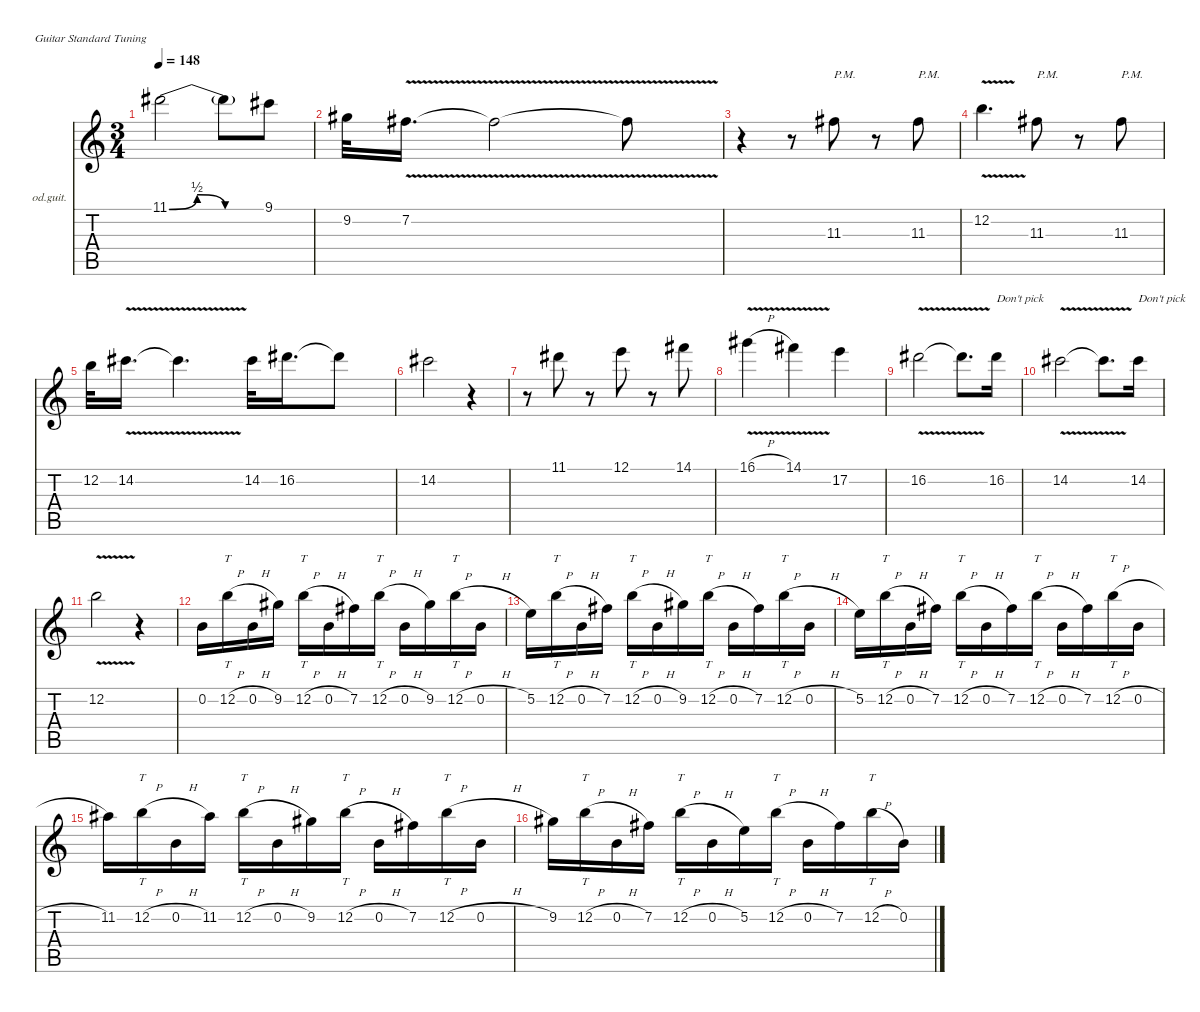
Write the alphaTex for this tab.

\defaultSystemsLayout 4
\hideDynamics
\bracketExtendMode nobrackets
\firstSystemTrackNameOrientation horizontal
\otherSystemsTrackNameOrientation horizontal
\track ("Solo" "od.guit.") {instrument overdrivenguitar}
\staff {score tabs}
\tuning (E4 B3 G3 D3 A2 E2)
\ts (3 4)
\tempo 148
\clef g2
\ks c
11.1{be (bendrelease 0 0 30 2 30 2 60 0) acc #}.2{dy f beam Down} 11.1{be (hold 0 0 60 0) t acc #}.8{beam Down} 9.1{acc #}.8{beam Down} |
9.2{acc #}.32{beam Down} 7.2{v acc #}.16{d beam Down} 7.2{v t acc #}.2{beam Down} 7.2{v t acc #}.8{beam Down} |
r.4{beam Down} r.8{beam Down} 11.3{acc #}.8{txt "P.M." beam Down} r.8{beam Down} 11.3{acc #}.8{txt "P.M." beam Down} |
12.2{v}.4{d beam Down} 11.3{acc #}.8{txt "P.M." beam Down} r.8{beam Down} 11.3{acc #}.8{txt "P.M." beam Down} |
12.2.32{beam Down} 14.2{v acc #}.16{d beam Down} 14.2{v t acc #}.4{d beam Down} 14.2{acc #}.32{beam Down} 16.2{acc #}.16{d beam Down} 16.2{t acc #}.8{beam Down} |
14.2{acc #}.2{beam Down} r.4{beam Down} |
r.8{beam Down} 11.1{acc #}.8{beam Down} r.8{beam Down} 12.1.8{beam Down} r.8{beam Down} 14.1{acc #}.8{beam Down} |
16.1{v h acc #}.4{beam Down} 14.1{v acc #}.4{beam Down} 17.2.4{beam Down} |
16.2{v acc #}.2{beam Down} 16.2{v t acc #}.8{d beam Down} 16.2{acc #}.16{txt "Don't pick" beam Down} |
14.2{v acc #}.2{beam Down} 14.2{v t acc #}.8{d beam Down} 14.2{acc #}.16{txt "Don't pick" beam Down} |
12.2{v}.2{beam Down} r.4{beam Down} |
0.2.16{beam Down} 12.2{h}.16{tt beam Down} 0.2{h}.16{beam Down} 9.2{acc #}.16{beam Down} 12.2{h}.16{tt beam Down} 0.2{h}.16{beam Down} 7.2{acc #}.16{beam Down} 12.2{h}.16{tt beam Down} 0.2{h}.16{beam Down} 9.2{acc #}.16{beam Down} 12.2{h}.16{tt beam Down} 0.2{h}.16{beam Down} |
5.2.16{beam Down} 12.2{h}.16{tt beam Down} 0.2{h}.16{beam Down} 7.2{acc #}.16{beam Down} 12.2{h}.16{tt beam Down} 0.2{h}.16{beam Down} 9.2{acc #}.16{beam Down} 12.2{h}.16{tt beam Down} 0.2{h}.16{beam Down} 7.2{acc #}.16{beam Down} 12.2{h}.16{tt beam Down} 0.2{h}.16{beam Down} |
5.2.16{beam Down} 12.2{h}.16{tt beam Down} 0.2{h}.16{beam Down} 7.2{acc #}.16{beam Down} 12.2{h}.16{tt beam Down} 0.2{h}.16{beam Down} 7.2{acc #}.16{beam Down} 12.2{h}.16{tt beam Down} 0.2{h}.16{beam Down} 7.2{acc #}.16{beam Down} 12.2{h}.16{tt beam Down} 0.2{h}.16{beam Down} |
11.2{acc #}.16{beam Down} 12.2{h}.16{tt beam Down} 0.2{h}.16{beam Down} 11.2{acc #}.16{beam Down} 12.2{h}.16{tt beam Down} 0.2{h}.16{beam Down} 9.2{acc #}.16{beam Down} 12.2{h}.16{tt beam Down} 0.2{h}.16{beam Down} 7.2{acc #}.16{beam Down} 12.2{h}.16{tt beam Down} 0.2{h}.16{beam Down} |
9.2{acc #}.16{beam Down} 12.2{h}.16{tt beam Down} 0.2{h}.16{beam Down} 7.2{acc #}.16{beam Down} 12.2{h}.16{tt beam Down} 0.2{h}.16{beam Down} 5.2.16{beam Down} 12.2{h}.16{tt beam Down} 0.2{h}.16{beam Down} 7.2{acc #}.16{beam Down} 12.2{h}.16{tt beam Down} 0.2{h}.16{beam Down}
